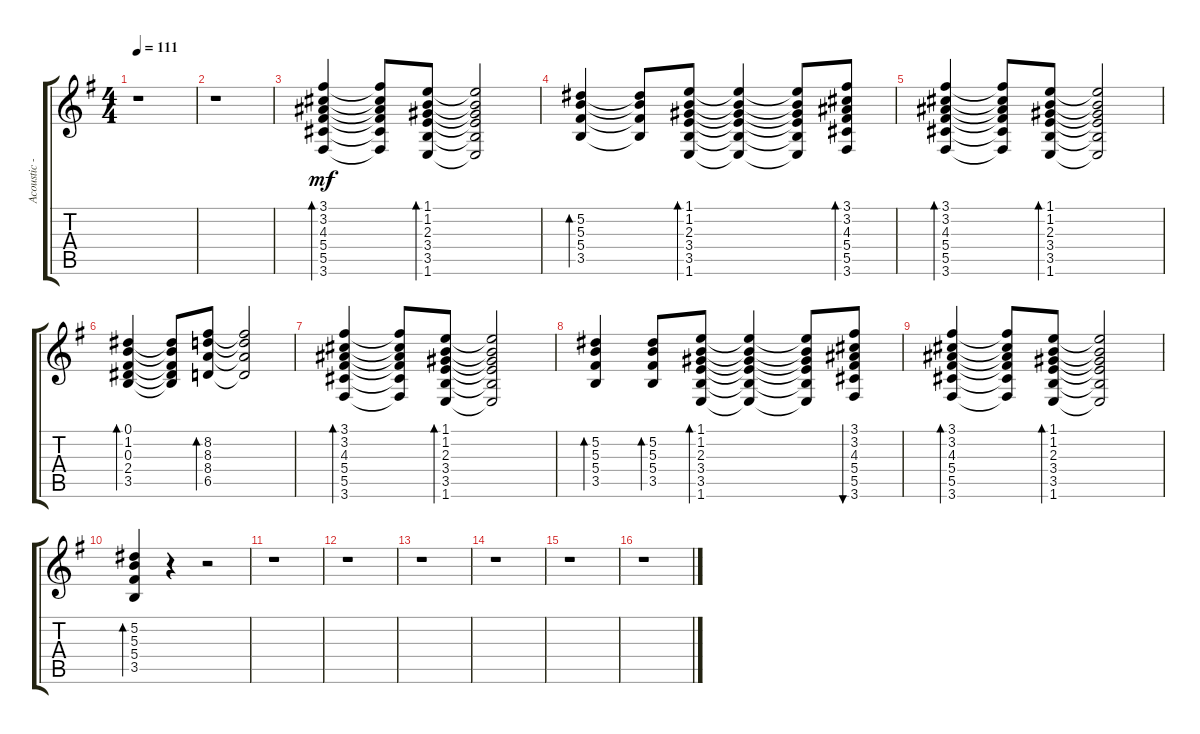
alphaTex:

\track ("Acoustic - left" "Acoustic -") {instrument acousticguitarsteel}
\staff {score tabs}
\tuning (Eb4 Bb3 Gb3 Db3 Ab2 Eb2) {hide}
\ts (4 4)
\tempo 111
\clef g2
\ks g
r.1{dy mf} |
r.1 |
(3.1 3.2 4.3 5.4 5.5 3.6).4{bd 60} (3.1{t} 3.2{t} 4.3{t} 5.4{t} 5.5{t} 3.6{t}).8 (1.1 1.2 2.3 3.4 3.5 1.6).8{bd 60} (1.1{t} 1.2{t} 2.3{t} 3.4{t} 3.5{t} 1.6{t}).2 |
(5.2 5.3 5.4 3.5).4{bd 60} (5.2{t} 5.3{t} 5.4{t} 3.5{t}).8 (1.1 1.2 2.3 3.4 3.5 1.6).8{bd 60} (1.1{t} 1.2{t} 2.3{t} 3.4{t} 3.5{t} 1.6{t}).4 (1.1{t} 1.2{t} 2.3{t} 3.4{t} 3.5{t} 1.6{t}).8 (3.1 3.2 4.3 5.4 5.5 3.6).8{bd 60} |
(3.1 3.2 4.3 5.4 5.5 3.6).4{bd 60} (3.1{t} 3.2{t} 4.3{t} 5.4{t} 5.5{t} 3.6{t}).8 (1.1 1.2 2.3 3.4 3.5 1.6).8{bd 60} (1.1{t} 1.2{t} 2.3{t} 3.4{t} 3.5{t} 1.6{t}).2 |
(0.1 1.2 0.3 2.4 3.5).4{bd 60} (0.1{t} 1.2{t} 0.3{t} 2.4{t} 3.5{t}).8 (8.2 8.3 8.4 6.5).8{bd 60} (8.2{t} 8.3{t} 8.4{t} 6.5{t}).2 |
(3.1 3.2 4.3 5.4 5.5 3.6).4{bd 60} (3.1{t} 3.2{t} 4.3{t} 5.4{t} 5.5{t} 3.6{t}).8 (1.1 1.2 2.3 3.4 3.5 1.6).8{bd 60} (1.1{t} 1.2{t} 2.3{t} 3.4{t} 3.5{t} 1.6{t}).2 |
(5.2 5.3 5.4 3.5).4{bd 60} (5.2 5.3 5.4 3.5).8{bd 60} (1.1 1.2 2.3 3.4 3.5 1.6).8{bd 60} (1.1{t} 1.2{t} 2.3{t} 3.4{t} 3.5{t} 1.6{t}).4 (1.1{t} 1.2{t} 2.3{t} 3.4{t} 3.5{t} 1.6{t}).8 (3.1 3.2 4.3 5.4 5.5 3.6).8{bu 60} |
(3.1 3.2 4.3 5.4 5.5 3.6).4{bd 60} (3.1{t} 3.2{t} 4.3{t} 5.4{t} 5.5{t} 3.6{t}).8 (1.1 1.2 2.3 3.4 3.5 1.6).8{bd 60} (1.1{t} 1.2{t} 2.3{t} 3.4{t} 3.5{t} 1.6{t}).2 |
(5.2 5.3 5.4 3.5).4{bd 60} r.4 r.2 |
r.1 |
r.1 |
r.1 |
r.1 |
r.1 |
r.1
